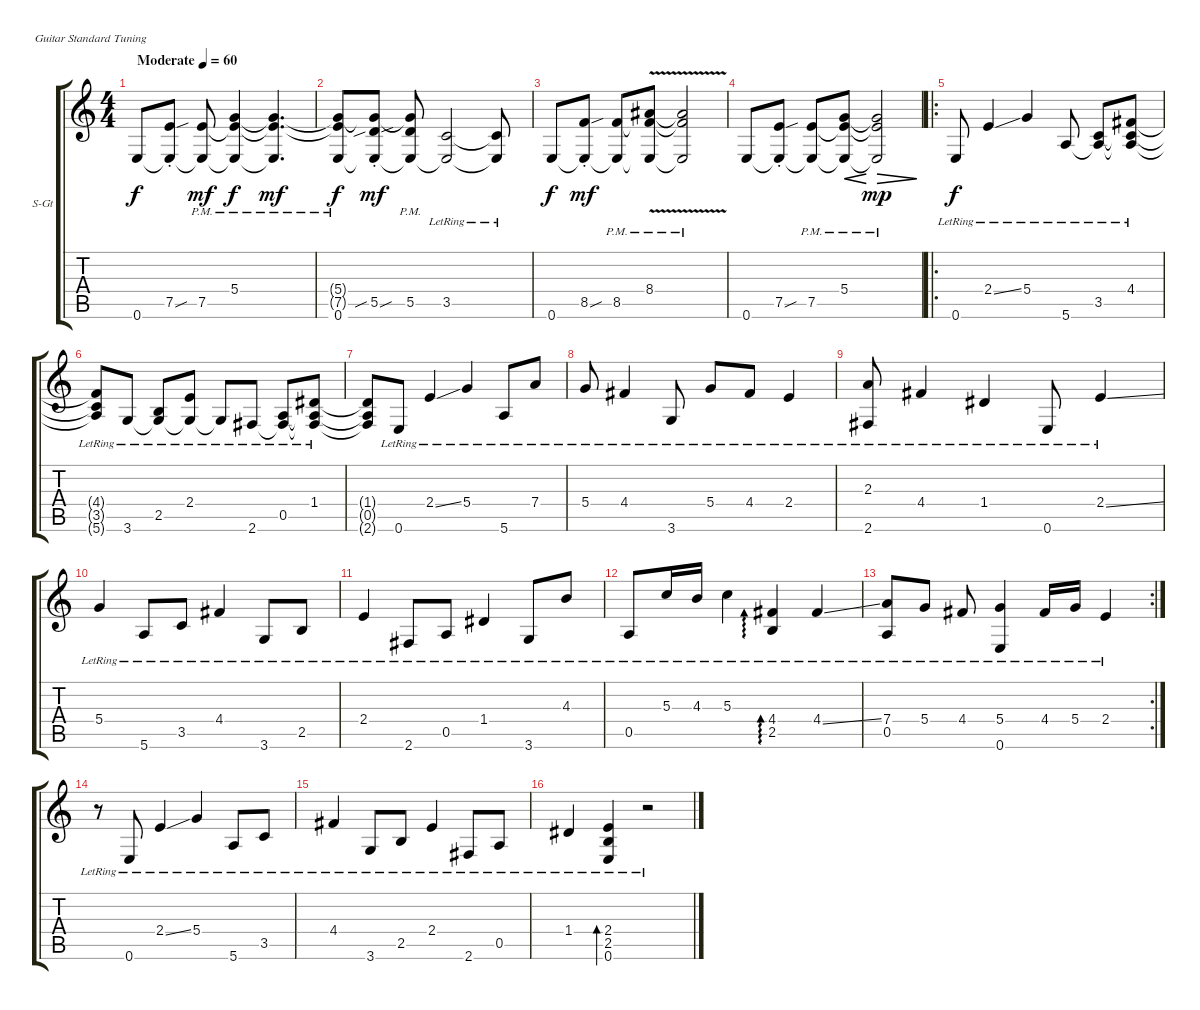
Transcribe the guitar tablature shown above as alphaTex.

\bracketExtendMode groupsimilarinstruments
\firstSystemTrackNameOrientation horizontal
\otherSystemsTrackNameOrientation horizontal
\track ("Äîðîæêà 1" "S-Gt") {instrument acousticguitarsteel}
\staff {score tabs}
\tuning (E4 B3 G3 D3 A2 E2)
\ts (4 4)
\tempo (60 "Moderate")
\clef g2
\ks c
0.6.8{dy f instrument acousticguitarsteel} (7.5{sou st} 0.6{t}).8 (7.5{pm} 0.6{t}).8{dy mf} (5.4 0.6{t} 7.5{pm t}).4{dy f} (5.4{t} 7.5{pm t} 0.6{t}).4{d dy mf} |
(0.6 5.4{t} 7.5{pm t}).8{dy f} (0.6{t} 5.5{sib sou st} 5.4{t}).8{dy mf} (5.5{pm} 0.6{t} 5.4{t}).8 (3.5{lr} 0.6{t}).2 (3.5{lr t} 0.6{t}).8 |
0.6.8{dy f} (8.5{sou st} 0.6{t}).8{dy mf} (8.5{pm} 0.6{t}).8 (8.4{v} 0.6{v t} 8.5{v pm t}).8 (0.6{v t} 8.5{v pm t} 8.4{v t}).2 |
0.6.8 (7.5{sou st} 0.6{t}).8 (7.5{pm} 0.6{t}).8 (0.6{t} 5.4 7.5{pm t}).8{cre} (0.6{t} 5.4{t} 7.5{pm t}).2{dec dy mp} |
\ro
\beaming (8 2 2 2 2)
0.6{lr}.8{dy f} 2.4{ss lr}.4 5.4{lr}.4 5.6{lr}.8 (3.5{lr} 5.6{lr t}).8 (4.4{lr} 5.6{lr t} 3.5{lr t}).8 |
(4.4{lr t} 5.6{lr t} 3.5{lr t}).8 3.6{lr}.8 (2.5{lr} 3.6{lr t}).8 (2.4{lr} 3.6{lr t}).8 3.6{lr t}.8 2.6{lr}.8 (0.5{lr} 2.6{lr t}).8 (1.4{lr} 0.5{lr t} 2.6{lr t}).8 |
(2.6{t} 0.5{t} 1.4{t}).8 0.6{lr}.8 2.4{ss lr}.4 5.4{lr}.4 5.6{lr}.8 7.4{lr}.8 |
5.4{lr}.8 4.4{lr}.4 3.6{lr}.8 5.4{lr}.8 4.4{lr}.8 2.4{lr}.4 |
(2.6{lr} 2.3).8 4.4{lr}.4 1.4{lr}.4 0.6{lr}.8 2.4{ss lr}.4 |
5.4{lr}.4 5.6{lr}.8 3.5{lr}.8 4.4{lr}.4 3.6{lr}.8 2.5{lr}.8 |
2.4{lr}.4 2.6{lr}.8 0.5{lr}.8 1.4{lr}.4 3.6{lr}.8 4.3{lr}.8 |
0.5{lr}.8 5.3{lr}.16 4.3{lr}.16 5.3{lr}.4 (4.4{lr} 2.5{lr}).4{ad 240} 4.4{ss lr}.4 |
\rc 2
(7.4{lr} 0.5{lr}).8 5.4{lr}.8 4.4{lr}.8 (5.4{lr} 0.6{lr}).4 4.4{lr}.16 5.4{lr}.16 2.4{lr}.4 |
r.8 0.6{lr}.8 2.4{ss lr}.4 5.4{lr}.4 5.6{lr}.8 3.5{lr}.8 |
4.4{lr}.4 3.6{lr}.8 2.5{lr}.8 2.4{lr}.4 2.6{lr}.8 0.5{lr}.8 |
1.4{lr}.4 (2.4{lr} 2.5{lr} 0.6{lr}).4{bd 240} r.2
